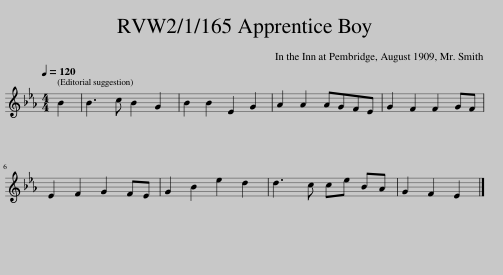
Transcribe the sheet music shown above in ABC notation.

X:1
L:1/8
Q:1/4=120
M:4/4
I:linebreak $
K:Eb
V:1 treble
V:1
 B2 | B3 c B2 G2 | B2 B2 E2 G2 | A2 A2 AGFE | G2 F2 F2 GF |$ %5
 E2 F2 G2 FE | G2 B2 e2 d2 | d3 c ce BA | G2 F2 E2 |] %9
